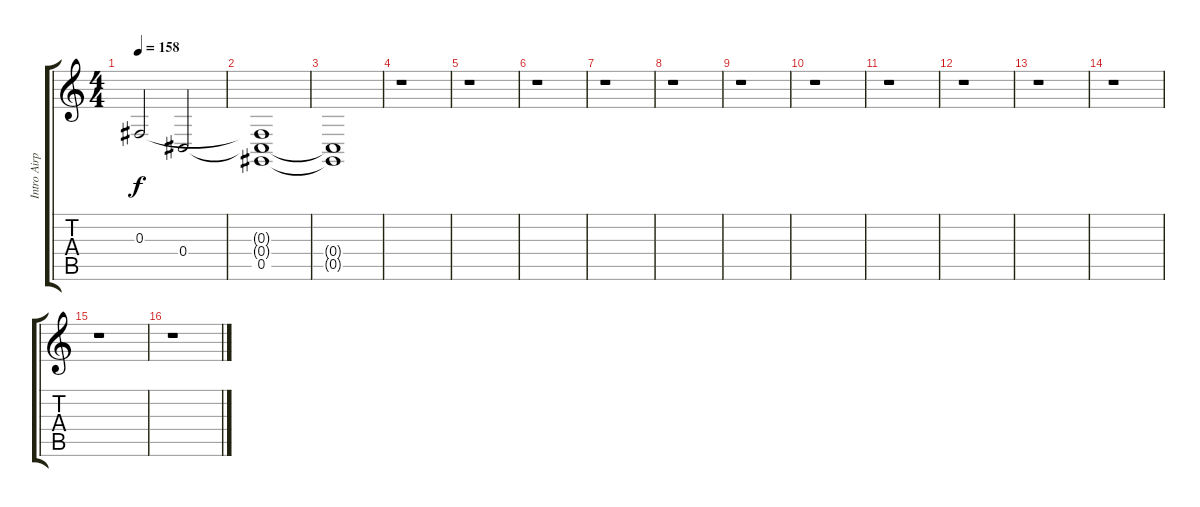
\track ("Intro Airplane" "Intro Airp") {instrument seashore}
\staff {score tabs}
\tuning (Eb4 Bb3 Gb3 Db3 Ab2 Eb2) {hide}
\ts (4 4)
\tempo 158
\clef g2
\ks c
0.3.2{dy f instrument seashore} 0.4.2 |
(0.3{t} 0.4{t} 0.5).1 |
(0.4{t} 0.5{t}).1 |
r.1 |
r.1 |
r.1 |
r.1 |
r.1 |
r.1 |
r.1 |
r.1 |
r.1 |
r.1 |
r.1 |
r.1 |
r.1
